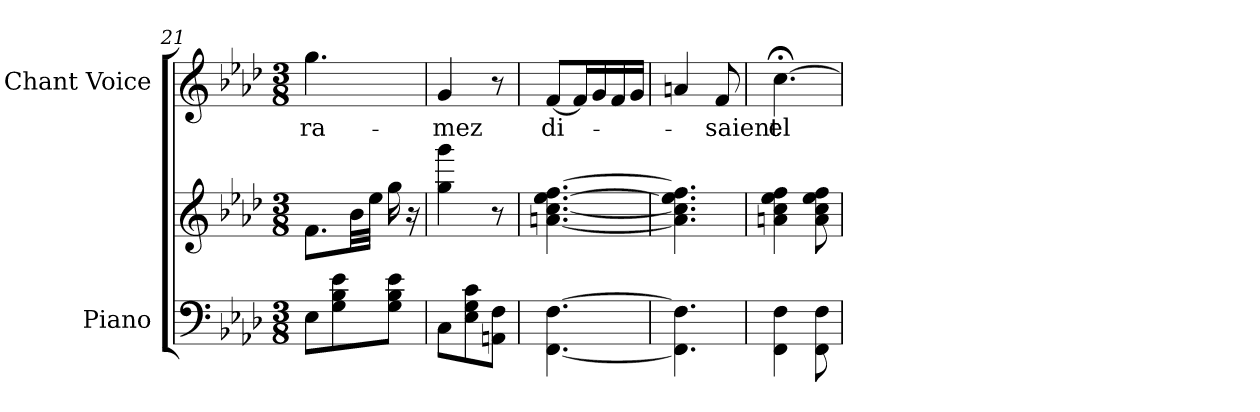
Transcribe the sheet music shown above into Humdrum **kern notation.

**kern	**kern	**kern	**text
*part2	*part2	*part1	*part1
*staff3	*staff2	*staff1	*staff1
*I"Piano	*	*I"Chant Voice	*
*I'Pno	*	*	*
*clefF4	*clefG2	*clefG2	*
*k[b-e-a-d-]	*k[b-e-a-d-]	*k[b-e-a-d-]	*
*M3/8	*M3/8	*M3/8	*
=21	=21	=21	=21
8E-\L	8.f\L	4.gg\	ra-
8G\ 8B-\ 8e-\	.	.	.
.	32b-\LL	.	.
.	32ee-\JJJ	.	.
8G\ 8B-\ 8e-\J	16gg\	.	.
.	16r	.	.
=22	=22	=22	=22
8C\L	4gg\ 4ggg\	4g/	-mez
8E-\ 8G\ 8c\	.	.	.
8AAn\ 8F\J	8r	8r	.
=23	=23	=23	=23
[4.FF\ [4.F\	[4.an\ [<4.cc\ [>4.ee-\ [4.ff\	[8f/L	di-
.	.	16f/L]	.
.	.	16g/	.
.	.	16f/	.
.	.	16g/JJ	.
=24	=24	=24	=24
4.FF\] 4.F\]	4.a\] 4.cc\] 4.ee-\] 4.ff\]	4an/	.
.	.	8f/	-saient
=25	=25	=25	=25
4FF\ 4F\	4an\ 4cc\ 4ee-\ 4ff\	[4.cc;<\	el-
8FF\ 8F\	8a\ 8cc\ 8ee-\ 8ff\	.	.
=	=	=	=
*-	*-	*-	*-
